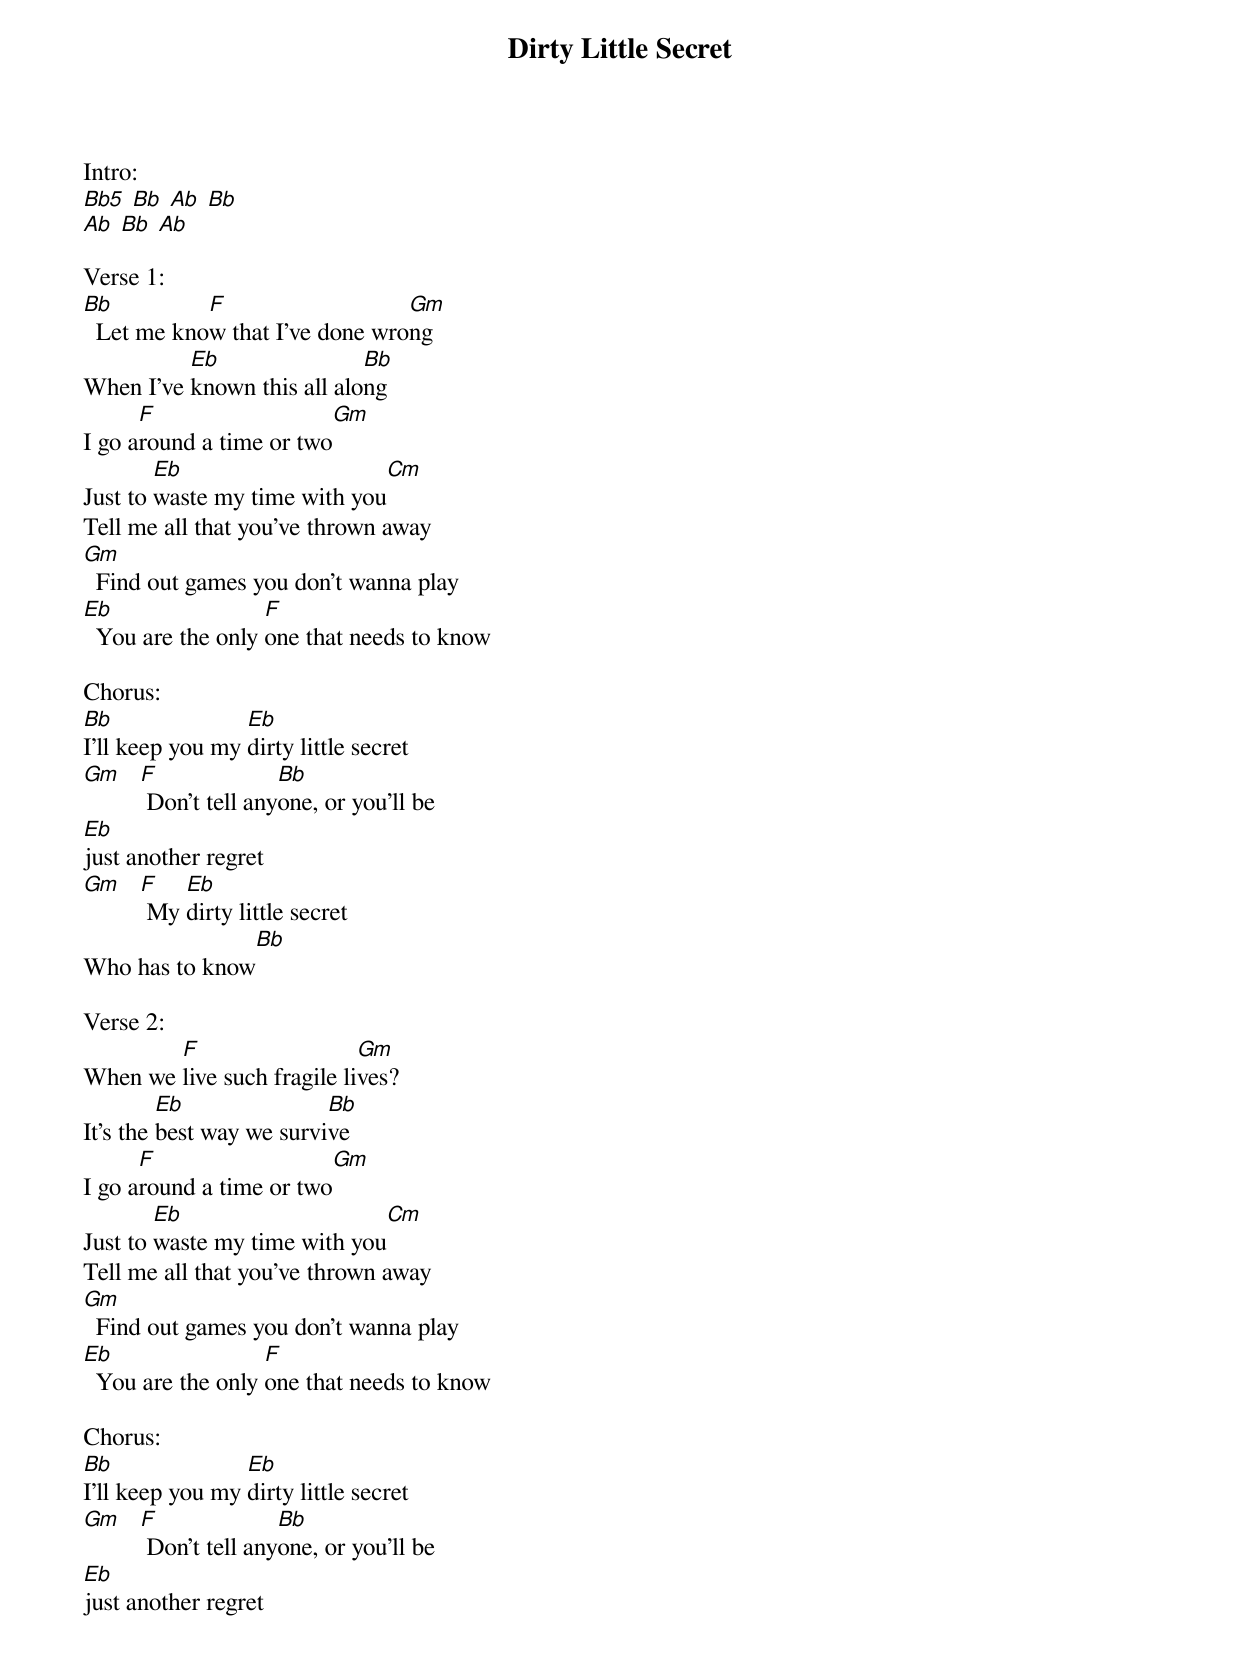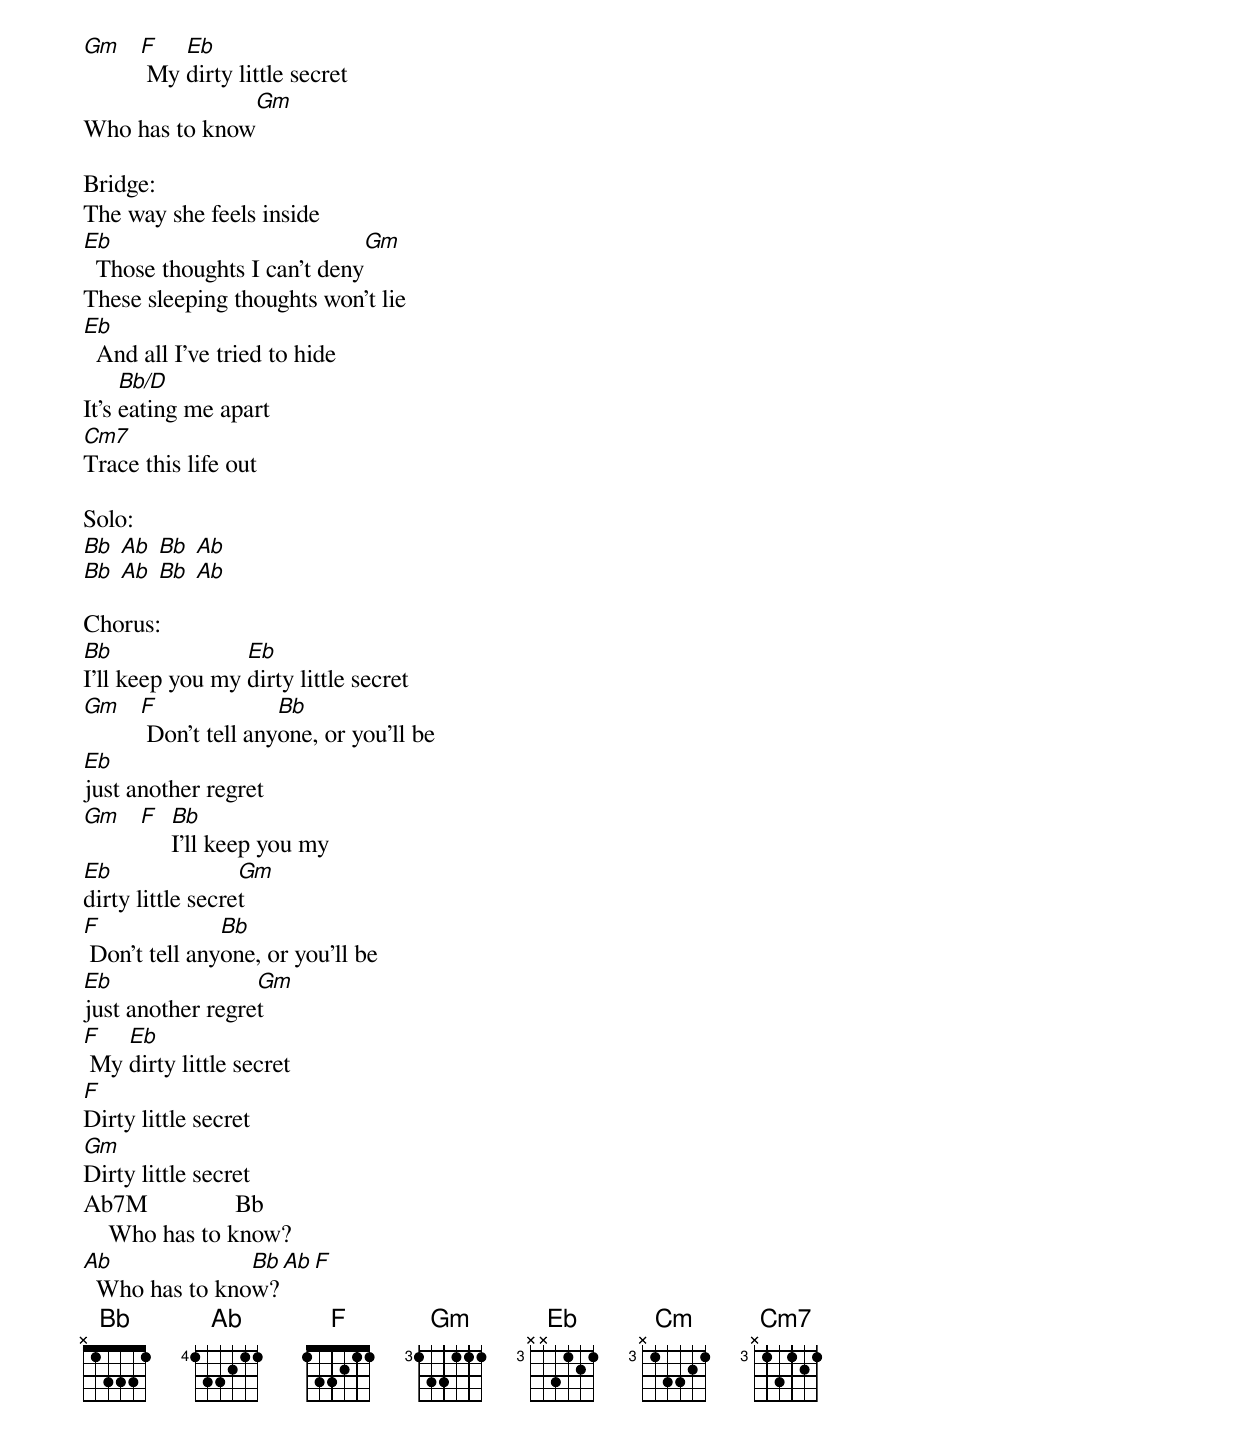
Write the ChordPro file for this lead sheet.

{title:Dirty Little Secret}
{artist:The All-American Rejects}
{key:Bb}
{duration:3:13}
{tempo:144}

Intro:
[Bb5] [Bb] [Ab] [Bb]
[Ab] [Bb] [Ab]

Verse 1:
[Bb]  Let me kno[F]w that I've done wro[Gm]ng
When I've [Eb]known this all alo[Bb]ng
I go a[F]round a time or two[Gm]
Just to [Eb]waste my time with you[Cm]
Tell me all that you've thrown away
[Gm]  Find out games you don't wanna play
[Eb]  You are the only [F]one that needs to know

Chorus:
[Bb]I'll keep you my [Eb]dirty little secret
[Gm]   [F] Don't tell any[Bb]one, or you'll be
[Eb]just another regret
[Gm]   [F] My [Eb]dirty little secret
Who has to know[Bb]

Verse 2:
When we [F]live such fragile li[Gm]ves?
It's the [Eb]best way we survi[Bb]ve
I go a[F]round a time or two[Gm]
Just to [Eb]waste my time with you[Cm]
Tell me all that you've thrown away
[Gm]  Find out games you don't wanna play
[Eb]  You are the only [F]one that needs to know

Chorus:
[Bb]I'll keep you my [Eb]dirty little secret
[Gm]   [F] Don't tell any[Bb]one, or you'll be
[Eb]just another regret
[Gm]   [F] My [Eb]dirty little secret
Who has to know[Gm]

Bridge:
The way she feels inside
[Eb]  Those thoughts I can't deny[Gm]
These sleeping thoughts won't lie
[Eb]  And all I've tried to hide
It's [Bb/D]eating me apart
[Cm7]Trace this life out

Solo:
[Bb] [Ab] [Bb] [Ab]
[Bb] [Ab] [Bb] [Ab]

Chorus:
[Bb]I'll keep you my [Eb]dirty little secret
[Gm]   [F] Don't tell any[Bb]one, or you'll be
[Eb]just another regret
[Gm]   [F]  [Bb]I'll keep you my
[Eb]dirty little secre[Gm]t
[F] Don't tell any[Bb]one, or you'll be
[Eb]just another regre[Gm]t
[F] My [Eb]dirty little secret
[F]Dirty little secret
[Gm]Dirty little secret
Ab7M              Bb
    Who has to know?
[Ab]  Who has to kno[Bb]w?[Ab][F]
